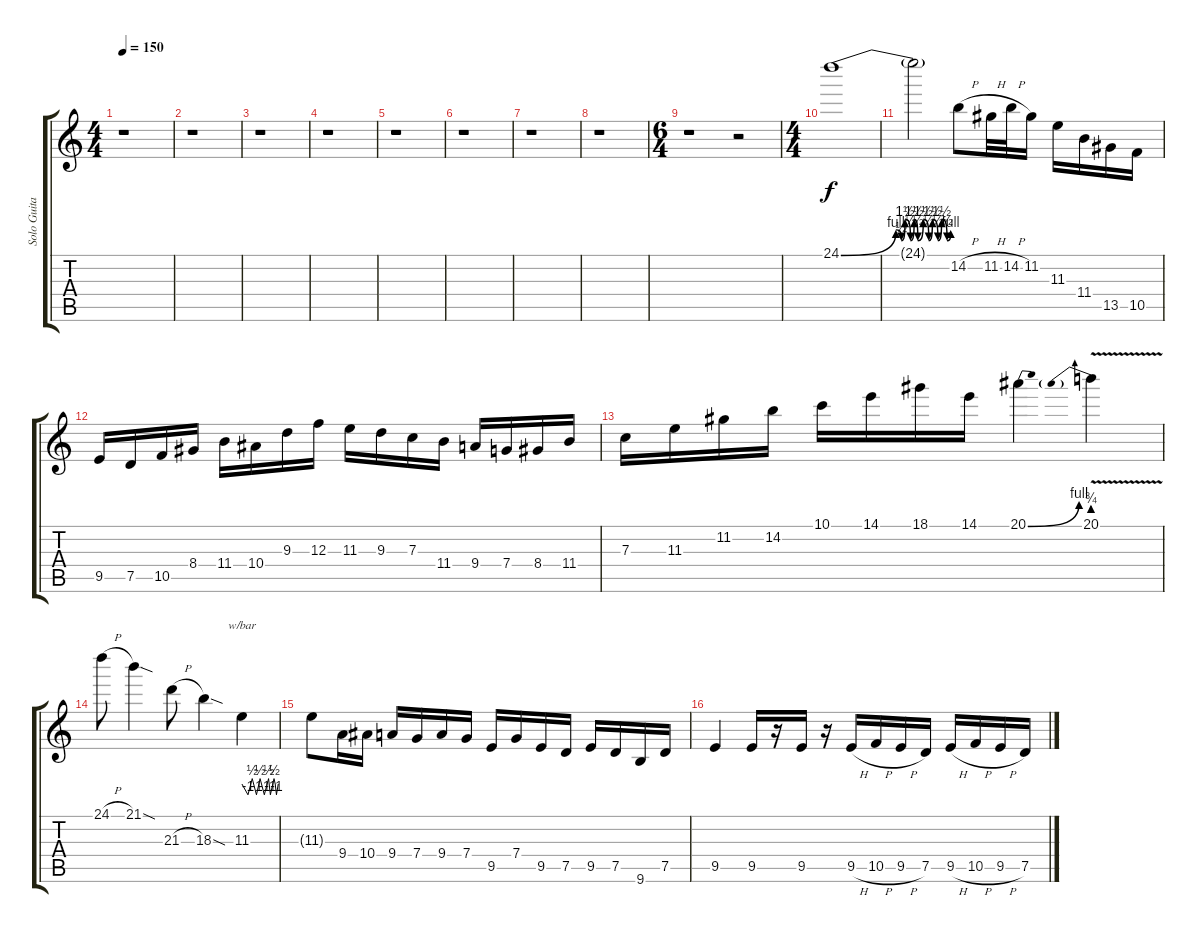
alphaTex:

\track ("Solo Guitar" "Solo Guita") {instrument distortionguitar}
\staff {score tabs}
\tuning (D4 A3 F3 C3 G2 D2) {hide}
\ts (4 4)
\tempo 150
\clef g2
\ks c
r.1{dy f instrument distortionguitar} |
r.1 |
r.1 |
r.1 |
r.1 |
r.1 |
r.1 |
r.1 |
\ts (6 4)
r.1 r.2 |
\ts (4 4)
24.1{be (custom 0 0 30 4 33 2 35 6 38 2 40 6 42 2 45 6 48 2 50 6 53 2 55 6 58 2 60 4)}.1 |
24.1{t}.2 14.2{h}.8 11.2{h}.32 14.2{h}.32 11.2.16 11.3.16 11.4.16 13.5.16 10.5.16 |
9.5.16 7.5.16 10.5.16 8.4.16 11.4.16 10.4.16 9.3.16 12.3.16 11.3.16 9.3.16 7.3.16 11.4.16 9.4.16 7.4.16 8.4.16 11.4.16 |
7.3.16 11.3.16 11.2.16 14.2.16 10.1.16 14.1.16 18.1.16 14.1.16 20.1{be (bend 0 0 60 4)}.4 20.1{be (prebend 0 3 60 3) v}.4 |
24.1{h}.8 21.1{sod}.4 21.3{h}.8 18.3{sod}.4 11.3.4{tbe (custom default 0 0 10 -4 17 2 24 -4 30 2 37 -4 44 2 47 -4 53 2 55 0 57 -4 60 0)} |
11.3{t}.8 9.4.16 10.4.16 9.4.16 7.4.16 9.4.16 7.4.16 9.5.16 7.4.16 9.5.16 7.5.16 9.5.16 7.5.16 9.6.16 7.5.16 |
9.5.4 9.5.16 r.16 9.5.16 r.16 9.5{h}.16 10.5{h}.16 9.5{h}.16 7.5.16 9.5{h}.16 10.5{h}.16 9.5{h}.16 7.5.16
